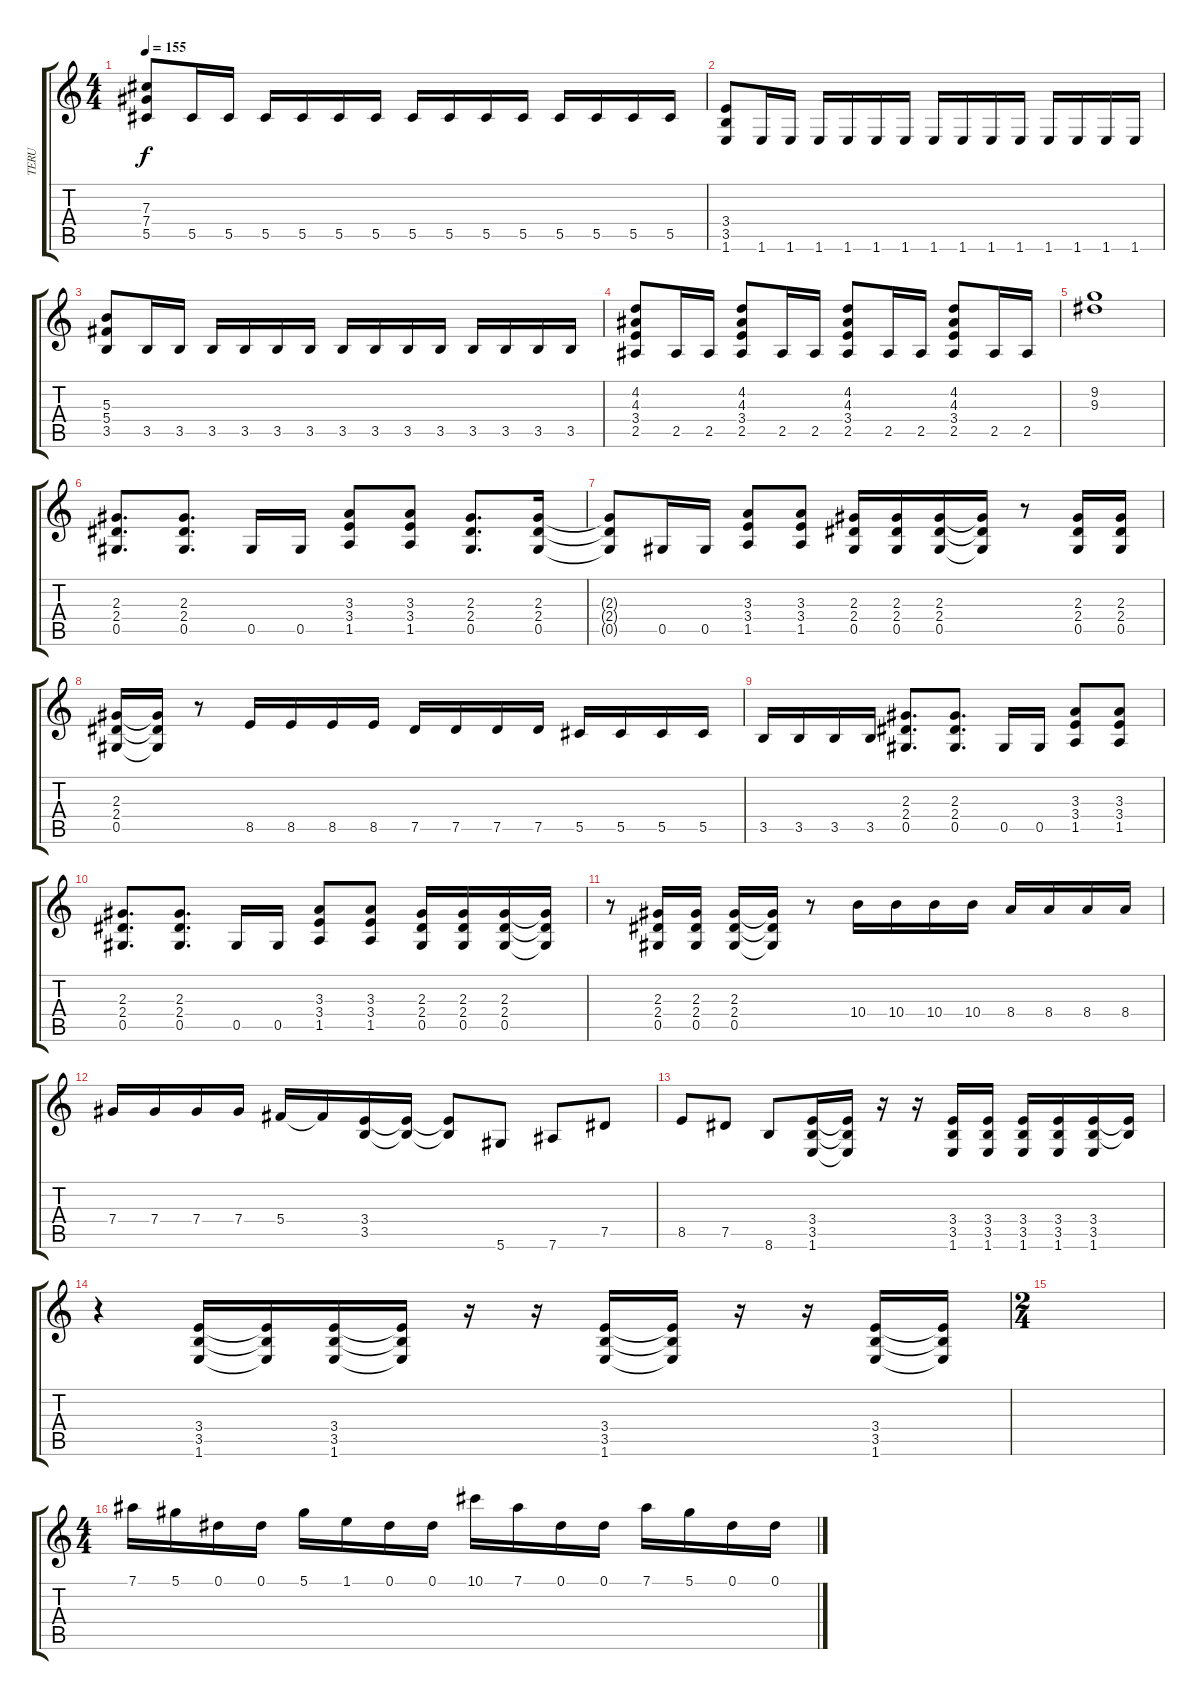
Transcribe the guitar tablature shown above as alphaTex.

\track ("TERU" "TERU") {instrument distortionguitar}
\staff {score tabs}
\tuning (Eb4 Bb3 Gb3 Db3 Ab2 Eb2) {hide}
\ts (4 4)
\tempo 155
\clef g2
\ks c
(7.3 7.4 5.5).8{dy f} 5.5.16 5.5.16 5.5.16 5.5.16 5.5.16 5.5.16 5.5.16 5.5.16 5.5.16 5.5.16 5.5.16 5.5.16 5.5.16 5.5.16 |
(3.4 3.5 1.6).8 1.6.16 1.6.16 1.6.16 1.6.16 1.6.16 1.6.16 1.6.16 1.6.16 1.6.16 1.6.16 1.6.16 1.6.16 1.6.16 1.6.16 |
(5.3 5.4 3.5).8 3.5.16 3.5.16 3.5.16 3.5.16 3.5.16 3.5.16 3.5.16 3.5.16 3.5.16 3.5.16 3.5.16 3.5.16 3.5.16 3.5.16 |
(4.2 4.3 3.4 2.5).8 2.5.16 2.5.16 (4.2 4.3 3.4 2.5).8 2.5.16 2.5.16 (4.2 4.3 3.4 2.5).8 2.5.16 2.5.16 (4.2 4.3 3.4 2.5).8 2.5.16 2.5.16 |
(9.2 9.3).1 |
(2.3 2.4 0.5).8{d} (2.3 2.4 0.5).8{d} 0.5.16 0.5.16 (3.3 3.4 1.5).8 (3.3 3.4 1.5).8 (2.3 2.4 0.5).8{d} (2.3 2.4 0.5).16 |
(2.3{t} 2.4{t} 0.5{t}).8 0.5.16 0.5.16 (3.3 3.4 1.5).8 (3.3 3.4 1.5).8 (2.3 2.4 0.5).16 (2.3 2.4 0.5).16 (2.3 2.4 0.5).16 (2.3{t} 2.4{t} 0.5{t}).16 r.8 (2.3 2.4 0.5).16 (2.3 2.4 0.5).16 |
(2.3 2.4 0.5).16 (2.3{t} 2.4{t} 0.5{t}).16 r.8 8.5.16 8.5.16 8.5.16 8.5.16 7.5.16 7.5.16 7.5.16 7.5.16 5.5.16 5.5.16 5.5.16 5.5.16 |
3.5.16 3.5.16 3.5.16 3.5.16 (2.3 2.4 0.5).8{d} (2.3 2.4 0.5).8{d} 0.5.16 0.5.16 (3.3 3.4 1.5).8 (3.3 3.4 1.5).8 |
(2.3 2.4 0.5).8{d} (2.3 2.4 0.5).8{d} 0.5.16 0.5.16 (3.3 3.4 1.5).8 (3.3 3.4 1.5).8 (2.3 2.4 0.5).16 (2.3 2.4 0.5).16 (2.3 2.4 0.5).16 (2.3{t} 2.4{t} 0.5{t}).16 |
r.8 (2.3 2.4 0.5).16 (2.3 2.4 0.5).16 (2.3 2.4 0.5).16 (2.3{t} 2.4{t} 0.5{t}).16 r.8 10.4.16 10.4.16 10.4.16 10.4.16 8.4.16 8.4.16 8.4.16 8.4.16 |
7.4.16 7.4.16 7.4.16 7.4.16 5.4.16 5.4{t}.16 (3.4 3.5).16 (3.4{t} 3.5{t}).16 (3.4{t} 3.5{t}).8 5.6.8 7.6.8 7.5.8 |
8.5.8 7.5.8 8.6.8 (3.4 3.5 1.6).16 (3.4{t} 3.5{t} 1.6{t}).16 r.16 r.16 (3.4 3.5 1.6).16 (3.4 3.5 1.6).16 (3.4 3.5 1.6).16 (3.4 3.5 1.6).16 (3.4 3.5 1.6).16 (3.4{t} 3.5{t}).16 |
r.4 (3.4 3.5 1.6).16 (3.4{t} 3.5{t} 1.6{t}).16 (3.4 3.5 1.6).16 (3.4{t} 3.5{t} 1.6{t}).16 r.16 r.16 (3.4 3.5 1.6).16 (3.4{t} 3.5{t} 1.6{t}).16 r.16 r.16 (3.4 3.5 1.6).16 (3.4{t} 3.5{t} 1.6{t}).16 |
\ts (2 4)
|
\ts (4 4)
7.1.16 5.1.16 0.1.16 0.1.16 5.1.16 1.1.16 0.1.16 0.1.16 10.1.16 7.1.16 0.1.16 0.1.16 7.1.16 5.1.16 0.1.16 0.1.16
